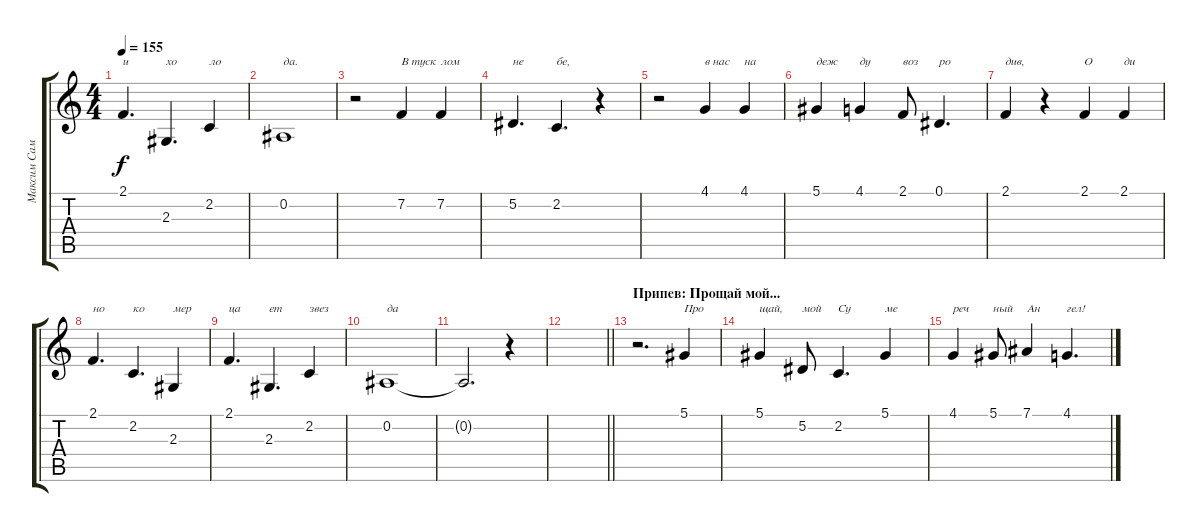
\track ("Максим Самосват" "Максим Сам") {instrument bassoon}
\staff {score tabs}
\tuning (Eb4 Bb3 Gb3 Db3 Ab2 Eb2) {hide}
\ts (4 4)
\tempo 155
\clef g2
\ks c
2.1.4{d txt "и" dy f} 2.3.4{d txt "хо"} 2.2.4{txt "ло"} |
0.2.1{txt "да."} |
r.2 7.2.4{txt "В туск"} 7.2.4{txt "лом"} |
5.2.4{d txt "не"} 2.2.4{d txt "бе,"} r.4 |
r.2 4.1.4{txt "в нас"} 4.1.4{txt "на"} |
5.1.4{txt "деж"} 4.1.4{txt "ду"} 2.1.8{txt "воз"} 0.1.4{d txt "ро"} |
2.1.4{txt "див,"} r.4 2.1.4{txt "О"} 2.1.4{txt "ди"} |
2.1.4{d txt "но"} 2.2.4{d txt "ко"} 2.3.4{txt "мер"} |
2.1.4{d txt "ца"} 2.3.4{d txt "ет"} 2.2.4{txt "звез"} |
0.2.1{txt "да"} |
0.2{t}.2{d} r.4 |
\barLineRight lightlight
|
\section ("" "Припев: Прощай мой...")
r.2{d} 5.1.4{txt "Про"} |
5.1.4{txt "щай,"} 5.2.8{txt "мой"} 2.2.4{d txt "Су"} 5.1.4{txt "ме"} |
4.1.4{txt "реч"} 5.1.8{txt "ный"} 7.1.4{txt "Ан"} 4.1.4{d txt "гел!"}
